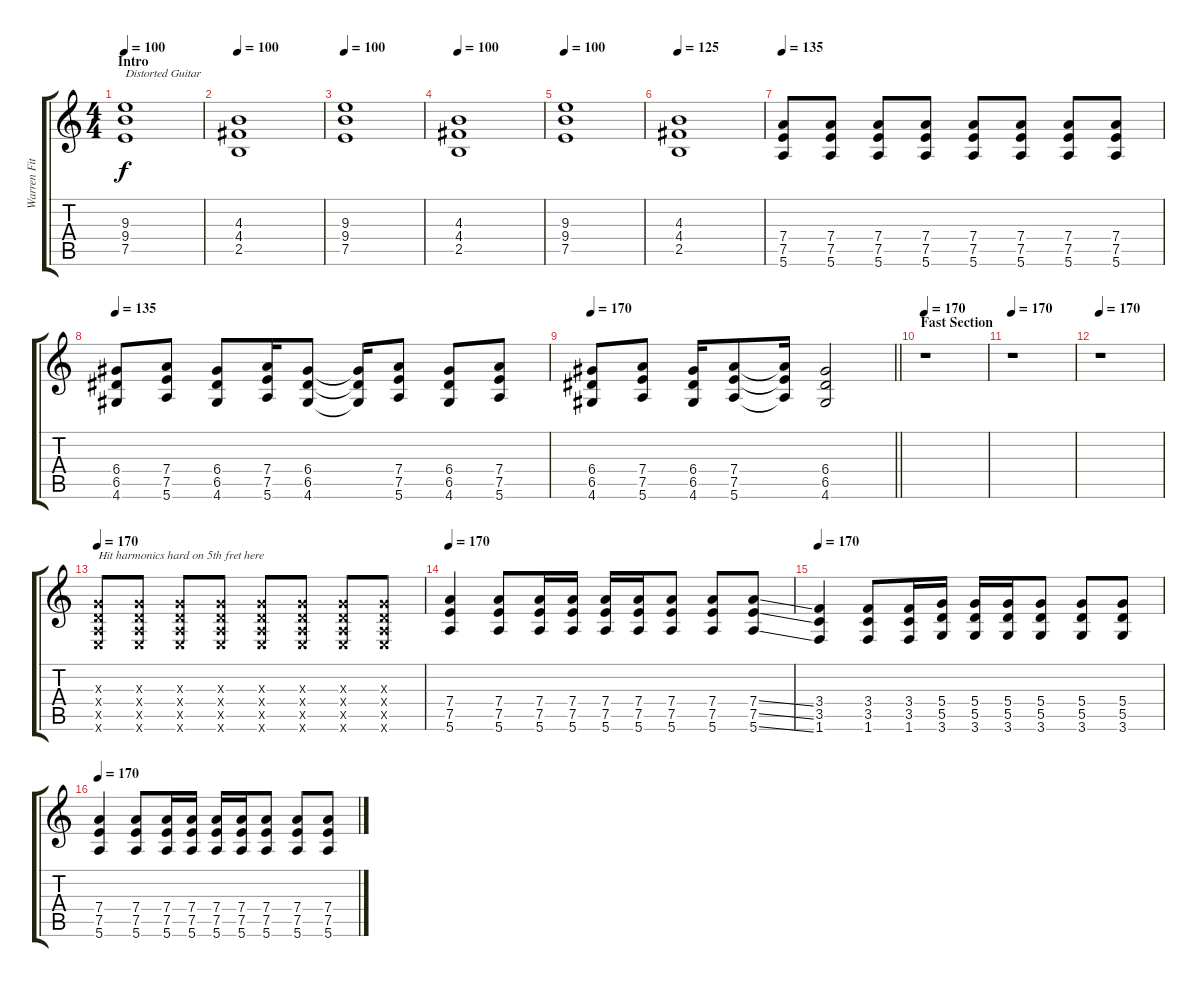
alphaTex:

\track ("Warren Fitzgerald (Studio Guitar/Organ)" "Warren Fit") {instrument electricguitarjazz}
\staff {score tabs}
\tuning (E4 B3 G3 D3 A2 E2) {hide}
\ts (4 4)
\section ("" "Intro")
\tempo 100
\clef g2
\ks c
(9.3 9.4 7.5).1{txt "Distorted Guitar" dy f instrument distortionguitar} |
\tempo 100
(4.3 4.4 2.5).1{instrument distortionguitar} |
\tempo 100
(9.3 9.4 7.5).1{instrument distortionguitar} |
\tempo 100
(4.3 4.4 2.5).1{instrument distortionguitar} |
\tempo 100
(9.3 9.4 7.5).1{instrument distortionguitar} |
\tempo 125
(4.3 4.4 2.5).1{instrument distortionguitar} |
\tempo 135
(7.4 7.5 5.6).8{instrument distortionguitar} (7.4 7.5 5.6).8 (7.4 7.5 5.6).8 (7.4 7.5 5.6).8 (7.4 7.5 5.6).8 (7.4 7.5 5.6).8 (7.4 7.5 5.6).8 (7.4 7.5 5.6).8 |
\tempo 135
(6.4 6.5 4.6).8{instrument distortionguitar} (7.4 7.5 5.6).8 (6.4 6.5 4.6).8 (7.4 7.5 5.6).16 (6.4 6.5 4.6).8 (6.4{t} 6.5{t} 4.6{t}).16 (7.4 7.5 5.6).8 (6.4 6.5 4.6).8 (7.4 7.5 5.6).8 |
\tempo 170
\barLineRight lightlight
(6.4 6.5 4.6).8{instrument distortionguitar} (7.4 7.5 5.6).8 (6.4 6.5 4.6).16 (7.4 7.5 5.6).8 (7.4{t} 7.5{t} 5.6{t}).16 (6.4 6.5 4.6).2 |
\section ("" "Fast Section")
\tempo 170
r.1 |
\tempo 170
r.1 |
\tempo 170
r.1 |
\tempo 170
(0.3{x} 0.4{x} 0.5{x} 0.6{x}).8{txt "Hit harmonics hard on 5th fret here" instrument guitarharmonics} (0.3{x} 0.4{x} 0.5{x} 0.6{x}).8 (0.3{x} 0.4{x} 0.5{x} 0.6{x}).8 (0.3{x} 0.4{x} 0.5{x} 0.6{x}).8 (0.3{x} 0.4{x} 0.5{x} 0.6{x}).8 (0.3{x} 0.4{x} 0.5{x} 0.6{x}).8 (0.3{x} 0.4{x} 0.5{x} 0.6{x}).8 (0.3{x} 0.4{x} 0.5{x} 0.6{x}).8{instrument distortionguitar} |
\tempo 170
(7.4 7.5 5.6).4{instrument distortionguitar} (7.4 7.5 5.6).8 (7.4 7.5 5.6).16 (7.4 7.5 5.6).16 (7.4 7.5 5.6).16 (7.4 7.5 5.6).16 (7.4 7.5 5.6).8 (7.4 7.5 5.6).8 (7.4{ss} 7.5{ss} 5.6{ss}).8 |
\tempo 170
(3.4 3.5 1.6).4{instrument distortionguitar} (3.4 3.5 1.6).8 (3.4 3.5 1.6).16 (5.4 5.5 3.6).16 (5.4 5.5 3.6).16 (5.4 5.5 3.6).16 (5.4 5.5 3.6).8 (5.4 5.5 3.6).8 (5.4 5.5 3.6).8 |
\tempo 170
(7.4 7.5 5.6).4{instrument distortionguitar} (7.4 7.5 5.6).8 (7.4 7.5 5.6).16 (7.4 7.5 5.6).16 (7.4 7.5 5.6).16 (7.4 7.5 5.6).16 (7.4 7.5 5.6).8 (7.4 7.5 5.6).8 (7.4{ss} 7.5{ss} 5.6{ss}).8
